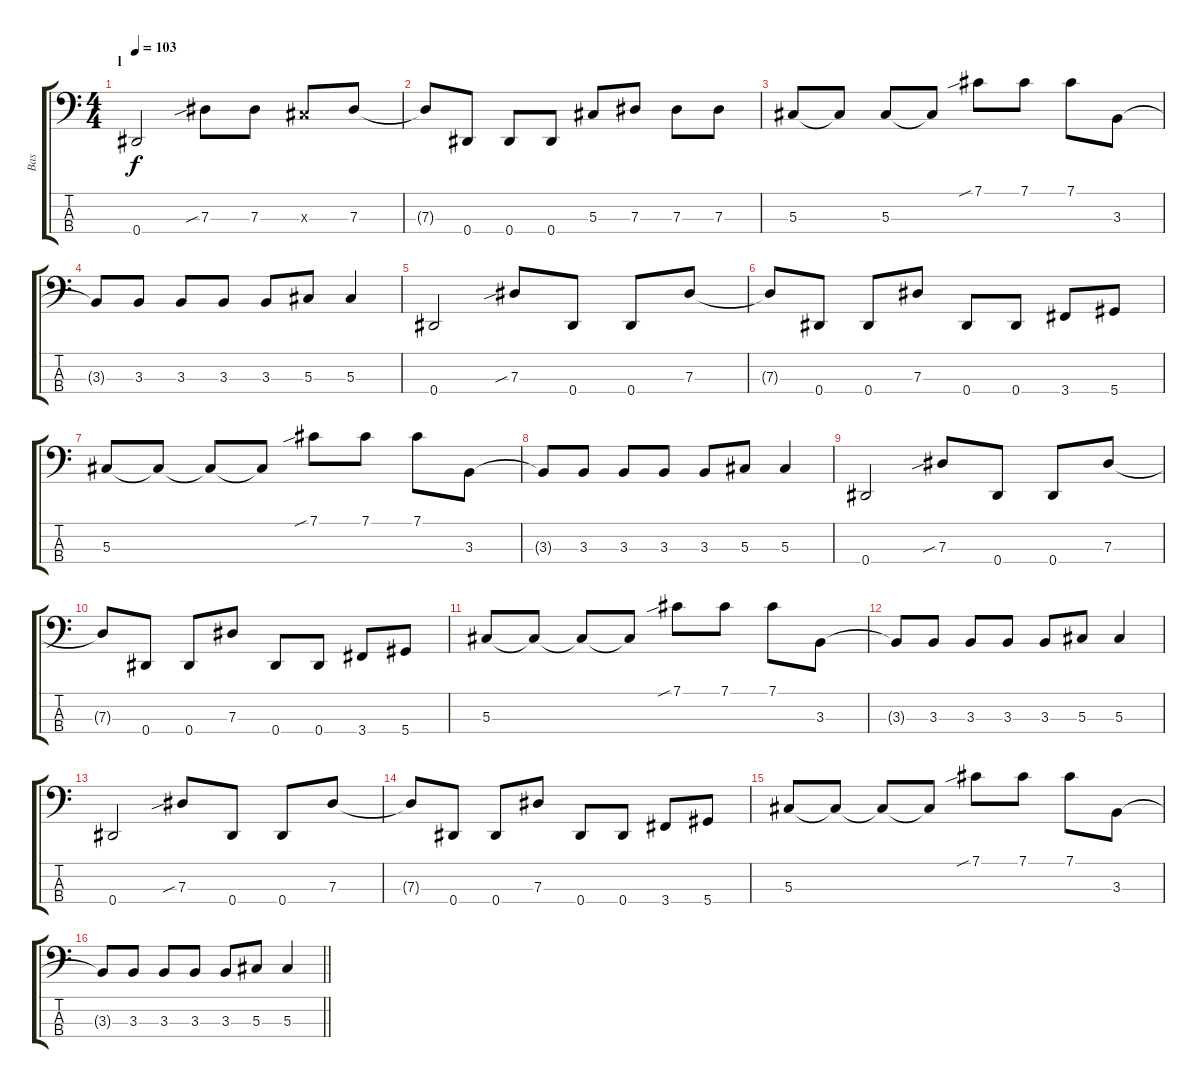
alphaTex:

\track ("Bas" "Bas") {instrument electricbasspick}
\staff {score tabs}
\tuning (Gb2 Db2 Ab1 Eb1) {hide}
\ts (4 4)
\section ("" "l")
\tempo 103
\clef f4
\ks c
0.4.2{dy f} 7.3{sib}.8 7.3.8 5.3{x}.8 7.3.8 |
7.3{t}.8 0.4.8 0.4.8 0.4.8 5.3.8 7.3.8 7.3.8 7.3.8 |
5.3.8 5.3{t}.8 5.3.8 5.3{t}.8 7.1{sib}.8 7.1.8 7.1.8 3.3.8 |
3.3{t}.8 3.3.8 3.3.8 3.3.8 3.3.8 5.3.8 5.3.4 |
0.4.2 7.3{sib}.8 0.4.8 0.4.8 7.3.8 |
7.3{t}.8 0.4.8 0.4.8 7.3.8 0.4.8 0.4.8 3.4.8 5.4.8 |
5.3.8 5.3{t}.8 5.3{t}.8 5.3{t}.8 7.1{sib}.8 7.1.8 7.1.8 3.3.8 |
3.3{t}.8 3.3.8 3.3.8 3.3.8 3.3.8 5.3.8 5.3.4 |
0.4.2 7.3{sib}.8 0.4.8 0.4.8 7.3.8 |
7.3{t}.8 0.4.8 0.4.8 7.3.8 0.4.8 0.4.8 3.4.8 5.4.8 |
5.3.8 5.3{t}.8 5.3{t}.8 5.3{t}.8 7.1{sib}.8 7.1.8 7.1.8 3.3.8 |
3.3{t}.8 3.3.8 3.3.8 3.3.8 3.3.8 5.3.8 5.3.4 |
0.4.2 7.3{sib}.8 0.4.8 0.4.8 7.3.8 |
7.3{t}.8 0.4.8 0.4.8 7.3.8 0.4.8 0.4.8 3.4.8 5.4.8 |
5.3.8 5.3{t}.8 5.3{t}.8 5.3{t}.8 7.1{sib}.8 7.1.8 7.1.8 3.3.8 |
\barLineRight lightlight
3.3{t}.8 3.3.8 3.3.8 3.3.8 3.3.8 5.3.8 5.3.4
